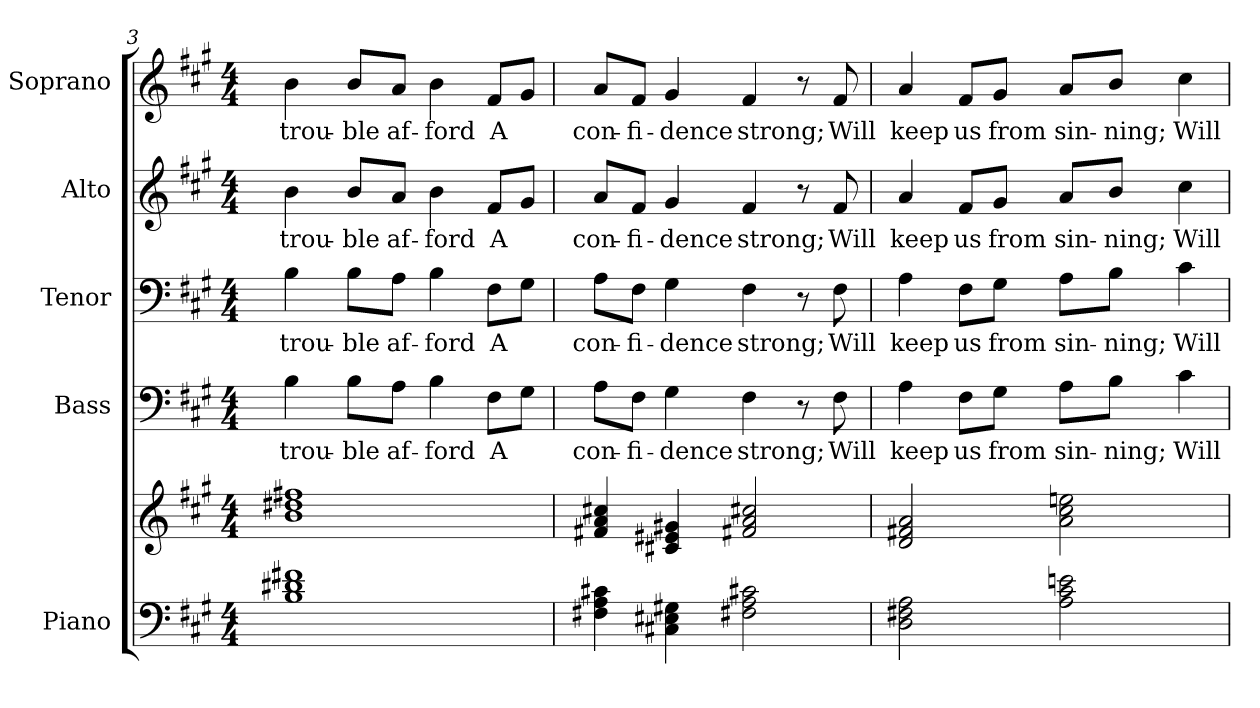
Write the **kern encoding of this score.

**kern	**kern	**kern	**text	**kern	**text	**kern	**text	**kern	**text
*part5	*part5	*part4	*part4	*part3	*part3	*part2	*part2	*part1	*part1
*staff6	*staff5	*staff4	*staff4	*staff3	*staff3	*staff2	*staff2	*staff1	*staff1
*I"Piano	*	*I"Bass	*	*I"Tenor	*	*I"Alto	*	*I"Soprano	*
*I'Pno.	*	*I'B.	*	*I'T.	*	*I'A.	*	*I'S.	*
*clefF4	*clefG2	*clefF4	*	*clefF4	*	*clefG2	*	*clefG2	*
*k[f#c#g#]	*k[f#c#g#]	*k[f#c#g#]	*	*k[f#c#g#]	*	*k[f#c#g#]	*	*k[f#c#g#]	*
*A:	*A:	*A:	*	*A:	*	*A:	*	*A:	*
*M4/4	*M4/4	*M4/4	*	*M4/4	*	*M4/4	*	*M4/4	*
=3	=3	=3	=3	=3	=3	=3	=3	=3	=3
!	!	!	!LO:LY:b:color=#000000	!	!	!	!	!	!
!	!	!	!	!	!LO:LY:b:color=#000000	!	!	!	!
!	!	!	!	!	!	!	!LO:LY:b:color=#000000	!	!
!	!	!	!	!	!	!	!	!	!LO:LY:b:color=#000000
1Bi 1d#Xi 1f#Xi	1bi 1dd#Xi 1ff#Xi	4Bi\	trou-	4Bi\	trou-	4bi\	trou-	4bi\	trou-
!	!	!	!LO:LY:b:color=#000000	!	!	!	!	!	!
!	!	!	!	!	!LO:LY:b:color=#000000	!	!	!	!
!	!	!	!	!	!	!	!LO:LY:b:color=#000000	!	!
!	!	!	!	!	!	!	!	!	!LO:LY:b:color=#000000
.	.	8Bi\L	-ble	8Bi\L	-ble	8bi/L	-ble	8bi/L	-ble
!	!	!	!LO:LY:b:color=#000000	!	!	!	!	!	!
!	!	!	!	!	!LO:LY:b:color=#000000	!	!	!	!
!	!	!	!	!	!	!	!LO:LY:b:color=#000000	!	!
!	!	!	!	!	!	!	!	!	!LO:LY:b:color=#000000
.	.	8Ai\J	af-	8Ai\J	af-	8ai/J	af-	8ai/J	af-
!	!	!	!LO:LY:b:color=#000000	!	!	!	!	!	!
!	!	!	!	!	!LO:LY:b:color=#000000	!	!	!	!
!	!	!	!	!	!	!	!LO:LY:b:color=#000000	!	!
!	!	!	!	!	!	!	!	!	!LO:LY:b:color=#000000
.	.	4Bi\	-ford	4Bi\	-ford	4bi\	-ford	4bi\	-ford
!	!	!	!LO:LY:b:color=#000000	!	!	!	!	!	!
!	!	!	!	!	!LO:LY:b:color=#000000	!	!	!	!
!	!	!	!	!	!	!	!LO:LY:b:color=#000000	!	!
!	!	!	!	!	!	!	!	!	!LO:LY:b:color=#000000
.	.	8F#i\L	A	8F#i\L	A	8f#i/L	A	8f#i/L	A
.	.	8G#i\J	.	8G#i\J	.	8g#i/J	.	8g#i/J	.
!!LO:PB:g=z
=4	=4	=4	=4	=4	=4	=4	=4	=4	=4
!	!	!	!LO:LY:b:color=#000000	!	!	!	!	!	!
!	!	!	!	!	!LO:LY:b:color=#000000	!	!	!	!
!	!	!	!	!	!	!	!LO:LY:b:color=#000000	!	!
!	!	!	!	!	!	!	!	!	!LO:LY:b:color=#000000
4F#Xi\ 4Ai 4c#Xi	4f#Xi/ 4ai 4cc#Xi	8Ai\L	con-	8Ai\L	con-	8ai/L	con-	8ai/L	con-
!	!	!	!LO:LY:b:color=#000000	!	!	!	!	!	!
!	!	!	!	!	!LO:LY:b:color=#000000	!	!	!	!
!	!	!	!	!	!	!	!LO:LY:b:color=#000000	!	!
!	!	!	!	!	!	!	!	!	!LO:LY:b:color=#000000
.	.	8F#i\J	-fi-	8F#i\J	-fi-	8f#i/J	-fi-	8f#i/J	-fi-
!	!	!	!LO:LY:b:color=#000000	!	!	!	!	!	!
!	!	!	!	!	!LO:LY:b:color=#000000	!	!	!	!
!	!	!	!	!	!	!	!LO:LY:b:color=#000000	!	!
!	!	!	!	!	!	!	!	!	!LO:LY:b:color=#000000
4C#Xi\ 4E#Xi 4G#Xi	4c#Xi/ 4e#Xi 4g#Xi	4G#i\	-dence	4G#i\	-dence	4g#i/	-dence	4g#i/	-dence
!	!	!	!LO:LY:b:color=#000000	!	!	!	!	!	!
!	!	!	!	!	!LO:LY:b:color=#000000	!	!	!	!
!	!	!	!	!	!	!	!LO:LY:b:color=#000000	!	!
!	!	!	!	!	!	!	!	!	!LO:LY:b:color=#000000
2F#Xi\ 2Ai 2c#Xi	2f#Xi/ 2ai 2cc#Xi	4F#i\	strong;	4F#i\	strong;	4f#i/	strong;	4f#i/	strong;
.	.	8r	.	8r	.	8r	.	8r	.
!	!	!	!LO:LY:b:color=#000000	!	!	!	!	!	!
!	!	!	!	!	!LO:LY:b:color=#000000	!	!	!	!
!	!	!	!	!	!	!	!LO:LY:b:color=#000000	!	!
!	!	!	!	!	!	!	!	!	!LO:LY:b:color=#000000
.	.	8F#i\	Will	8F#i\	Will	8f#i/	Will	8f#i/	Will
=5	=5	=5	=5	=5	=5	=5	=5	=5	=5
!	!	!	!LO:LY:b:color=#000000	!	!	!	!	!	!
!	!	!	!	!	!LO:LY:b:color=#000000	!	!	!	!
!	!	!	!	!	!	!	!LO:LY:b:color=#000000	!	!
!	!	!	!	!	!	!	!	!	!LO:LY:b:color=#000000
2Di\ 2F#Xi 2Ai	2di/ 2f#Xi 2ai	4Ai\	keep	4Ai\	keep	4ai/	keep	4ai/	keep
!	!	!	!LO:LY:b:color=#000000	!	!	!	!	!	!
!	!	!	!	!	!LO:LY:b:color=#000000	!	!	!	!
!	!	!	!	!	!	!	!LO:LY:b:color=#000000	!	!
!	!	!	!	!	!	!	!	!	!LO:LY:b:color=#000000
.	.	8F#i\L	us	8F#i\L	us	8f#i/L	us	8f#i/L	us
!	!	!	!LO:LY:b:color=#000000	!	!	!	!	!	!
!	!	!	!	!	!LO:LY:b:color=#000000	!	!	!	!
!	!	!	!	!	!	!	!LO:LY:b:color=#000000	!	!
!	!	!	!	!	!	!	!	!	!LO:LY:b:color=#000000
.	.	8G#i\J	from	8G#i\J	from	8g#i/J	from	8g#i/J	from
!	!	!	!LO:LY:b:color=#000000	!	!	!	!	!	!
!	!	!	!	!	!LO:LY:b:color=#000000	!	!	!	!
!	!	!	!	!	!	!	!LO:LY:b:color=#000000	!	!
!	!	!	!	!	!	!	!	!	!LO:LY:b:color=#000000
2Ai\ 2c#i 2eni	2ai\ 2cc#i 2eeni	8Ai\L	sin-	8Ai\L	sin-	8ai/L	sin-	8ai/L	sin-
!	!	!	!LO:LY:b:color=#000000	!	!	!	!	!	!
!	!	!	!	!	!LO:LY:b:color=#000000	!	!	!	!
!	!	!	!	!	!	!	!LO:LY:b:color=#000000	!	!
!	!	!	!	!	!	!	!	!	!LO:LY:b:color=#000000
.	.	8Bi\J	-ning;	8Bi\J	-ning;	8bi/J	-ning;	8bi/J	-ning;
!	!	!	!LO:LY:b:color=#000000	!	!	!	!	!	!
!	!	!	!	!	!LO:LY:b:color=#000000	!	!	!	!
!	!	!	!	!	!	!	!LO:LY:b:color=#000000	!	!
!	!	!	!	!	!	!	!	!	!LO:LY:b:color=#000000
.	.	4c#i\	Will	4c#i\	Will	4cc#i\	Will	4cc#i\	Will
=	=	=	=	=	=	=	=	=	=
*-	*-	*-	*-	*-	*-	*-	*-	*-	*-
